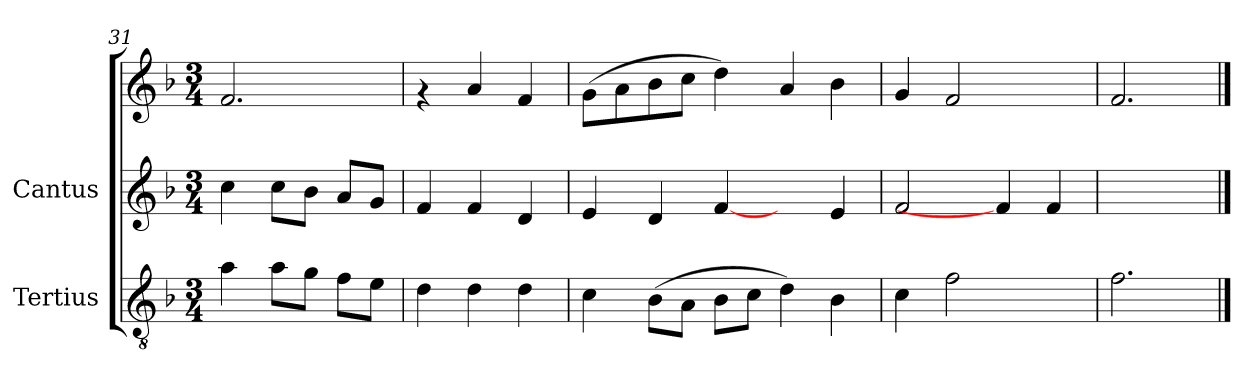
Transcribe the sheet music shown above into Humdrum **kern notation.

**kern	**kern	**kern
*part2	*part1	*part1
*staff3	*staff2	*staff1
*I"Tertius	*I"Cantus	*
*clefGv2	*clefG2	*clefG2
*k[b-]	*k[b-]	*k[b-]
*F:	*F:	*F:
*M3/4	*M3/4	*M3/4
=31	=31	=31
4a\	4cc\	2.f/
8a\L	8cc\L	.
8g\J	8b-\J	.
8f\L	8a/L	.
8e\J	8g/J	.
=32	=32	=32
4d\	4f/	4rf
4d\	4f/	4a/
4d\	4d/	4f/
=33	=33	=33
4c\	4e/	(>8g\L
.	.	8a\
(>8B-\L	4d/	8b-\
8A\J	.	8cc\J
8B-\L	[4f/	4dd\)
8c\J	.	.
4d\)	4ryy	4a/
4B-\	4e/	4b-\
=34	=34	=34
4c\	2f/	4g/
2f\	.	2f/
.	4f/]	.
4ryy	4f/	4ryy
=35	=35	=35
2.f\	26880%20159ryy	2.f/
.	26880ryy	.
==	==	==
*-	*-	*-
